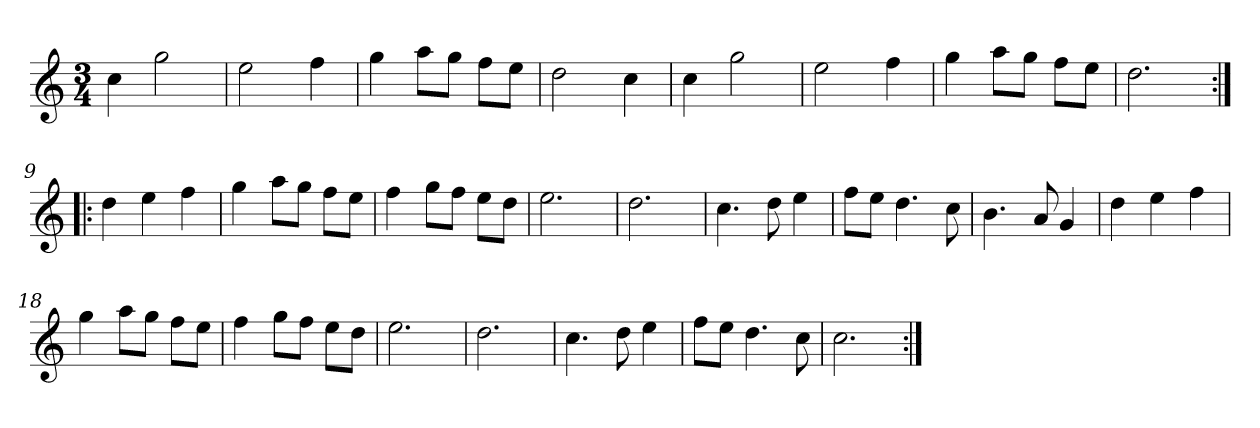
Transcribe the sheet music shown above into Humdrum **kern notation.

**kern
*part1
*staff1
*clefG2
*k[]
*C:
*M3/4
*MM120
=1
4cc
2gg
=2
2ee
4ff
=3
4gg
8aa\L
8gg\J
8ff\L
8ee\J
=4
2dd
4cc
=5
4cc
2gg
=6
2ee
4ff
=7
4gg
8aa\L
8gg\J
8ff\L
8ee\J
=8
2.dd
=9:|!|:
4dd
4ee
4ff
=10
4gg
8aa\L
8gg\J
8ff\L
8ee\J
=11
4ff
8gg\L
8ff\J
8ee\L
8dd\J
=12
2.ee
=13
2.dd
=14
4.cc
8dd
4ee
=15
8ff\L
8ee\J
4.dd
8cc
=16
4.b
8a
4g
=17
4dd
4ee
4ff
=18
4gg
8aa\L
8gg\J
8ff\L
8ee\J
=19
4ff
8gg\L
8ff\J
8ee\L
8dd\J
=20
2.ee
=21
2.dd
=22
4.cc
8dd
4ee
=23
8ff\L
8ee\J
4.dd
8cc
=24
2.cc
=:|!
*-
